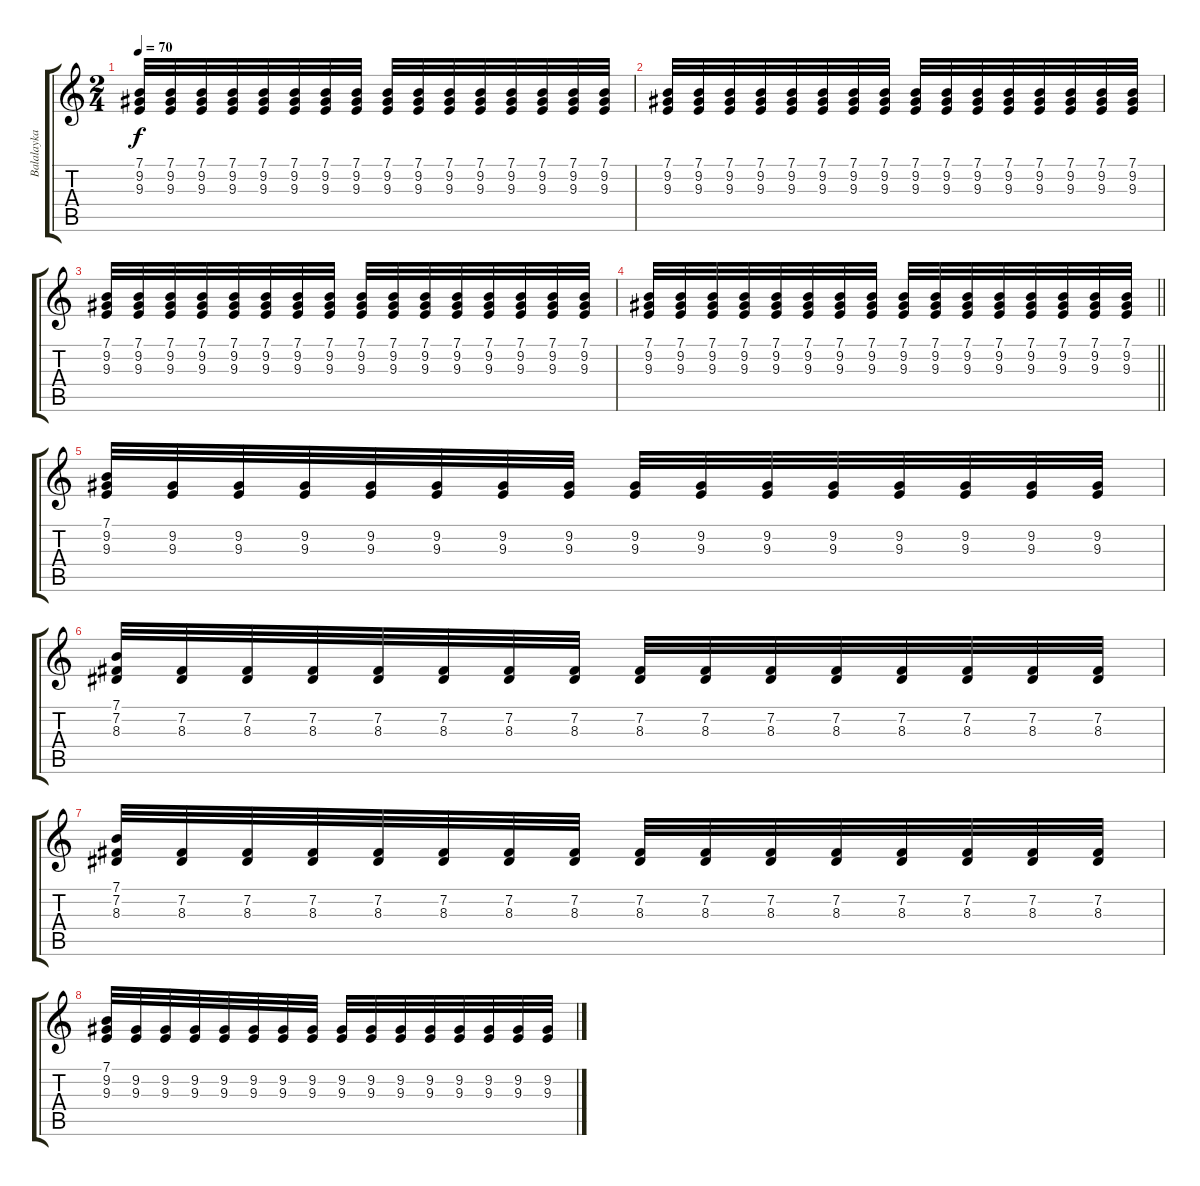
\track ("Balalayka (Балалайка)" "Balalayka ") {instrument orchestralharp}
\staff {score tabs}
\tuning (E4 B3 G3 D3 A2 E2) {hide}
\ts (2 4)
\tempo 70
\clef g2
\ks c
(7.1 9.2 9.3).32{dy f} (7.1 9.2 9.3).32 (7.1 9.2 9.3).32 (7.1 9.2 9.3).32 (7.1 9.2 9.3).32 (7.1 9.2 9.3).32 (7.1 9.2 9.3).32 (7.1 9.2 9.3).32 (7.1 9.2 9.3).32 (7.1 9.2 9.3).32 (7.1 9.2 9.3).32 (7.1 9.2 9.3).32 (7.1 9.2 9.3).32 (7.1 9.2 9.3).32 (7.1 9.2 9.3).32 (7.1 9.2 9.3).32 |
(7.1 9.2 9.3).32 (7.1 9.2 9.3).32 (7.1 9.2 9.3).32 (7.1 9.2 9.3).32 (7.1 9.2 9.3).32 (7.1 9.2 9.3).32 (7.1 9.2 9.3).32 (7.1 9.2 9.3).32 (7.1 9.2 9.3).32 (7.1 9.2 9.3).32 (7.1 9.2 9.3).32 (7.1 9.2 9.3).32 (7.1 9.2 9.3).32 (7.1 9.2 9.3).32 (7.1 9.2 9.3).32 (7.1 9.2 9.3).32 |
(7.1 9.2 9.3).32 (7.1 9.2 9.3).32 (7.1 9.2 9.3).32 (7.1 9.2 9.3).32 (7.1 9.2 9.3).32 (7.1 9.2 9.3).32 (7.1 9.2 9.3).32 (7.1 9.2 9.3).32 (7.1 9.2 9.3).32 (7.1 9.2 9.3).32 (7.1 9.2 9.3).32 (7.1 9.2 9.3).32 (7.1 9.2 9.3).32 (7.1 9.2 9.3).32 (7.1 9.2 9.3).32 (7.1 9.2 9.3).32 |
\barLineRight lightlight
(7.1 9.2 9.3).32 (7.1 9.2 9.3).32 (7.1 9.2 9.3).32 (7.1 9.2 9.3).32 (7.1 9.2 9.3).32 (7.1 9.2 9.3).32 (7.1 9.2 9.3).32 (7.1 9.2 9.3).32 (7.1 9.2 9.3).32 (7.1 9.2 9.3).32 (7.1 9.2 9.3).32 (7.1 9.2 9.3).32 (7.1 9.2 9.3).32 (7.1 9.2 9.3).32 (7.1 9.2 9.3).32 (7.1 9.2 9.3).32 |
(7.1 9.2 9.3).32 (9.2 9.3).32 (9.2 9.3).32 (9.2 9.3).32 (9.2 9.3).32 (9.2 9.3).32 (9.2 9.3).32 (9.2 9.3).32 (9.2 9.3).32 (9.2 9.3).32 (9.2 9.3).32 (9.2 9.3).32 (9.2 9.3).32 (9.2 9.3).32 (9.2 9.3).32 (9.2 9.3).32 |
(7.1 7.2 8.3).32 (7.2 8.3).32 (7.2 8.3).32 (7.2 8.3).32 (7.2 8.3).32 (7.2 8.3).32 (7.2 8.3).32 (7.2 8.3).32 (7.2 8.3).32 (7.2 8.3).32 (7.2 8.3).32 (7.2 8.3).32 (7.2 8.3).32 (7.2 8.3).32 (7.2 8.3).32 (7.2 8.3).32 |
(7.1 7.2 8.3).32 (7.2 8.3).32 (7.2 8.3).32 (7.2 8.3).32 (7.2 8.3).32 (7.2 8.3).32 (7.2 8.3).32 (7.2 8.3).32 (7.2 8.3).32 (7.2 8.3).32 (7.2 8.3).32 (7.2 8.3).32 (7.2 8.3).32 (7.2 8.3).32 (7.2 8.3).32 (7.2 8.3).32 |
(7.1 9.2 9.3).32 (9.2 9.3).32 (9.2 9.3).32 (9.2 9.3).32 (9.2 9.3).32 (9.2 9.3).32 (9.2 9.3).32 (9.2 9.3).32 (9.2 9.3).32 (9.2 9.3).32 (9.2 9.3).32 (9.2 9.3).32 (9.2 9.3).32 (9.2 9.3).32 (9.2 9.3).32 (9.2 9.3).32
